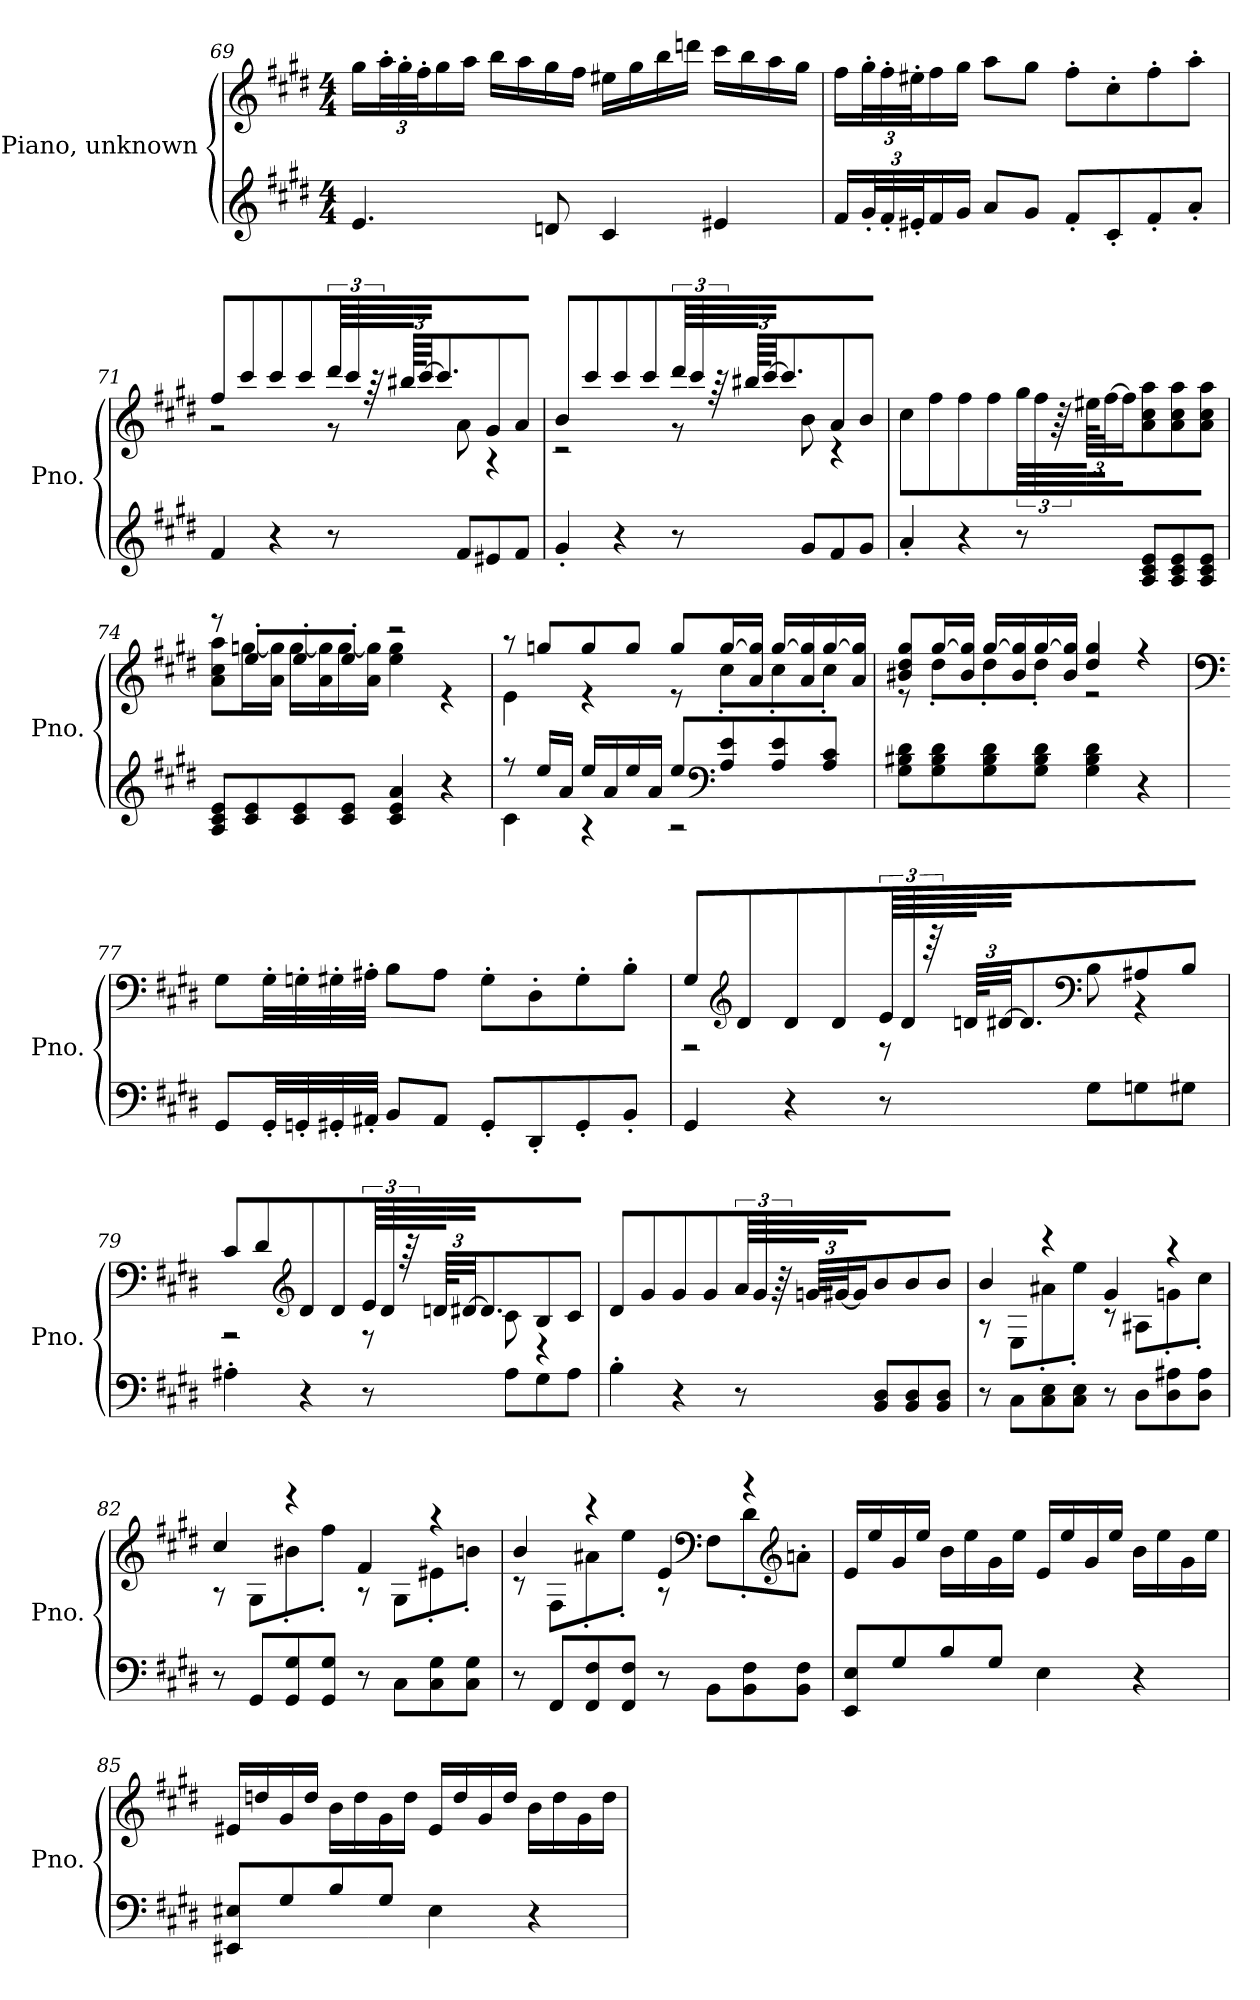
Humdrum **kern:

**kern	**kern
*part1	*part1
*staff2	*staff1
*I"Piano, unknown	*
*I'Pno.	*
!!LO:LB:g=z
*clefG2	*clefG2
*k[f#c#g#d#]	*k[f#c#g#d#]
*M4/4	*M4/4
=69	=69
4.e/	16gg#\LL
*	*Xbrackettup
.	48aa'\L
.	48gg#'\
.	48ff#'\J
.	16gg#\
.	16aa\JJ
.	16bb\LL
.	16aa\
8dn/	16gg#\
.	16ff#\JJ
4c#/	16ee#X\LL
.	16gg#\
.	16bb\
.	16dddn\JJ
4e#X/	16ccc#\LL
.	16bb\
.	16aa\
.	16gg#\JJ
=70	=70
16f#/LL	16ff#\LL
*Xbrackettup	*
48g#'/L	48gg#'\L
48f#'/	48ff#'\
48e#X'/J	48ee#X'\J
16f#/	16ff#\
16g#/JJ	16gg#\JJ
8a/L	8aa\L
8g#/J	8gg#\J
8f#'/L	8ff#'\L
8c#'/	8cc#'\
8f#'/	8ff#'\
8a'/J	8aa'\J
!!LO:LB:g=z
=71	=71
*	*^
4f#/	8ff#/L	2r
.	8ccc#/	.
4r	8ccc#/	.
.	8ccc#/	.
*	*brackettup	*
8r	96ddd#/LLL	8r
.	96ccc#/JJJJ	.
.	96r	.
*	*Xbrackettup	*
.	96bb#X/KLLL	.
.	[48ccc#/JJ	.
.	8.ccc#/]	.
8f#/L	.	8a\
8e#X/	8g#/	4r
8f#/J	8a/J	.
=72	=72	=72
4g#'/	8b/L	2r
.	8ccc#/	.
4r	8ccc#/	.
.	8ccc#/	.
*	*brackettup	*
8r	96ddd#/LLL	8r
.	96ccc#/JJJJ	.
.	96r	.
*	*Xbrackettup	*
.	96bb#X/KLLL	.
.	[48ccc#/JJ	.
.	8.ccc#/]	.
8g#/L	.	8b\
8f#/	8a/	4r
8g#/J	8b/J	.
*	*v	*v
!!LO:LB:g=z
=73	=73
4a'/	8cc#\L
.	8ff#\
4r	8ff#\
.	8ff#\
*	*brackettup
8r	96gg#\LLL
.	96ff#\JJJJ
.	96r
*	*Xbrackettup
.	96ee#X\KLLL
.	[48ff#\J
.	16ff#\J]
8A/ 8c#/ 8e/L	8a\ 8cc#\ 8aa\
8A/ 8c#/ 8e/	8a\ 8cc#\ 8aa\
8A/ 8c#/ 8e/J	8a\ 8cc#\ 8aa\J
=74	=74
*	*^
8A/ 8c#/ 8e/L	8r	8a\ 8cc#\ 8aa\L
8c#/ 8e/	8ee'/L	[16ggn\L
.	.	16a\ 16gg\]JJ
8c#/ 8e/	8ee'/	[16gg\LL
.	.	16a\ 16gg\]
8c#/ 8e/J	8ee'/J	[16gg\
.	.	16a\ 16gg\]JJ
4c#/ 4e/ 4a/	2r	4ee\ 4gg\
4r	.	4r
!!LO:PB:g=z	!!
=75	=75	=75
*^	*	*
8r	4c#\	8r	4e\
16ee/LL	.	8ggn/L	.
16a/JJ	.	.	.
16ee/LL	4r	8gg/	4r
16a/	.	.	.
16ee/	.	8gg/J	.
16a/JJ	.	.	.
8ee/L	2r	8gg/L	8r
*clefF4	*	*	*
8A/ 8e/	.	[16gg/L	8cc#'\L
.	.	16a/ 16gg/]JJ	.
8A/ 8e/	.	[16gg/LL	8cc#'\
.	.	16a/ 16gg/]	.
8A/ 8c#/J	.	[16gg/	8cc#'\J
.	.	16a/ 16gg/]JJ	.
*v	*v	*	*
=76	=76	=76
8G#\ 8B#X\ 8d#\L	8b#X/ 8dd#/ 8gg#/L	8r
8G#\ 8B#\ 8d#\	[16gg#/L	8dd#'\L
.	16b#/ 16gg#/]JJ	.
8G#\ 8B#\ 8d#\	[16gg#/LL	8dd#'\
.	16b#/ 16gg#/]	.
8G#\ 8B#\ 8d#\J	[16gg#/	8dd#'\J
.	16b#/ 16gg#/]JJ	.
4G#\ 4B#\ 4d#\	4dd#/ 4gg#/	2r
4r	4r	.
*	*v	*v
!!LO:LB:g=z
=77	=77
*	*clefF4
8GG#/L	8G#\L
32GG#'/LL	32G#'\LL
32GGn'/	32Gn'\
32GG#X'/	32G#X'\
32AA#X'/JJJ	32A#X'\JJJ
8BB/L	8B\L
8AA#/J	8A#\J
8GG#'/L	8G#'\L
8DD#'/	8D#'\
8GG#'/	8G#'\
8BB'/J	8B'\J
=78	=78
*	*^
4GG#/	8G#/L	2r
*	*clefG2	*
.	8d#/	.
4r	8d#/	.
.	8d#/	.
*	*brackettup	*
8r	96e/LLL	8r
.	96d#/JJJJ	.
.	96r	.
*	*Xbrackettup	*
.	96dn/KLLL	.
.	[48d#X/JJ	.
.	8.d#/]	.
*	*clefF4	*
8G#\L	.	8B\
8Gn\	8A#X/	4r
8G#X\J	8B/J	.
!!LO:LB:g=z	!!
=79	=79	=79
4A#X'\	8c#/L	2r
.	8d#/	.
*	*clefG2	*
4r	8d#/	.
.	8d#/	.
*	*brackettup	*
8r	96e/LLL	8r
.	96d#/JJJJ	.
.	96r	.
*	*Xbrackettup	*
.	96dn/KLLL	.
.	[48d#X/JJ	.
.	8.d#/]	.
8A#\L	.	8c#\
8G#\	8B/	4r
8A#\J	8c#/J	.
*	*v	*v
=80	=80
4B'\	8d#/L
.	8g#/
4r	8g#/
.	8g#/
*	*brackettup
8r	96a/LLL
.	96g#/JJJJ
.	96r
*	*Xbrackettup
.	96gn/KLLL
.	[48g#X/J
.	16g#/J]
8BB/ 8D#/L	8b/
8BB/ 8D#/	8b/
8BB/ 8D#/J	8b/J
!!LO:LB:g=z
=81	=81
*	*^
8r	4b/	8r
8C#\L	.	8E\L
8C#\ 8E\	4r	8a#X'\
8C#\ 8E\J	.	8ee'\J
8r	4g#/	8r
8D#\L	.	8A#X\L
8D#\ 8A#X\	4r	8gn'\
8D#\ 8A#\J	.	8cc#'\J
=82	=82	=82
8r	4cc#/	8r
8GG#/L	.	8G#\L
8GG#/ 8G#/	4r	8b#X'\
8GG#/ 8G#/J	.	8ff#'\J
8r	4f#/	8r
8C#\L	.	8G#\L
8C#\ 8G#\	4r	8e#X'\
8C#\ 8G#\J	.	8bn'\J
=83	=83	=83
8r	4b/	8r
8FF#/L	.	8F#\L
8FF#/ 8F#/	4r	8a#X'\
8FF#/ 8F#/J	.	8ee'\J
8r	4e/	8r
*	*clefF4	*
8BB\L	.	8F#\L
8BB\ 8F#\	4r	8d#'\
*	*clefG2	*
8BB\ 8F#\J	.	8an'\J
*	*v	*v
!!LO:LB:g=z
=84	=84
8EE/ 8E/L	16e/LL
.	16ee/
8G#/	16g#/
.	16ee/JJ
8B/	16b\LL
.	16ee\
8G#/J	16g#\
.	16ee\JJ
4E\	16e/LL
.	16ee/
.	16g#/
.	16ee/JJ
4r	16b\LL
.	16ee\
.	16g#\
.	16ee\JJ
=85	=85
8EE#X/ 8E#X/L	16e#X/LL
.	16ddn/
8G#/	16g#/
.	16dd/JJ
8B/	16b\LL
.	16dd\
8G#/J	16g#\
.	16dd\JJ
4E#\	16e#/LL
.	16dd/
.	16g#/
.	16dd/JJ
4r	16b\LL
.	16dd\
.	16g#\
.	16dd\JJ
=	=
*-	*-
